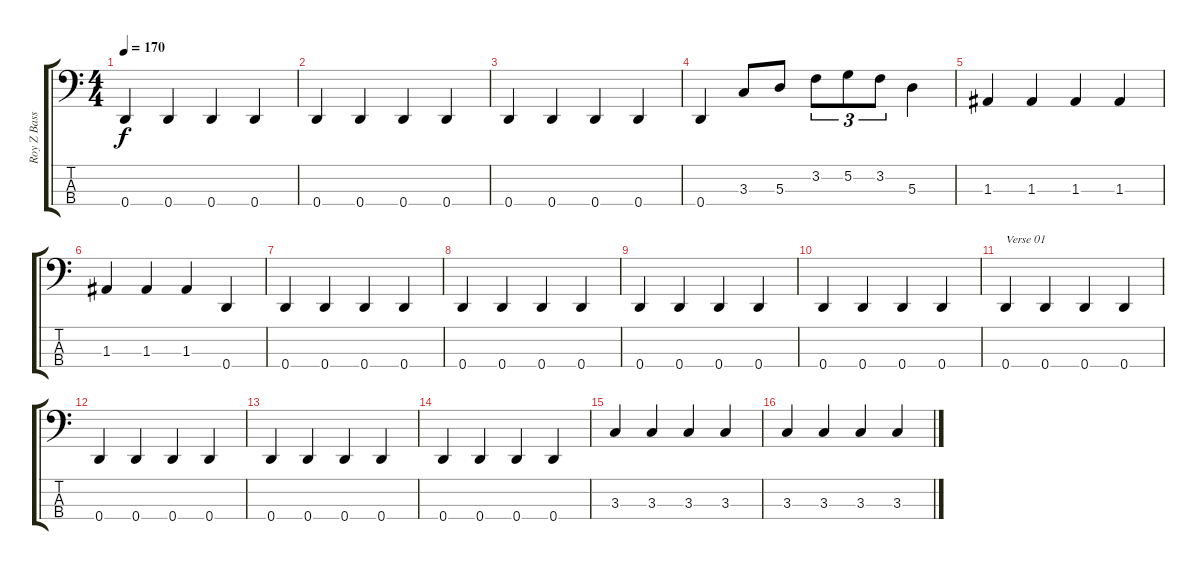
\track ("Roy Z Bass" "Roy Z Bass") {instrument electricbassfinger}
\staff {score tabs}
\tuning (G2 D2 A1 D1) {hide}
\ts (4 4)
\tempo 170
\clef f4
\ks c
0.4.4{dy f} 0.4.4 0.4.4 0.4.4 |
0.4.4 0.4.4 0.4.4 0.4.4 |
0.4.4 0.4.4 0.4.4 0.4.4 |
0.4.4 3.3.8 5.3.8 3.2.8{tu (3 2)} 5.2.8{tu (3 2)} 3.2.8{tu (3 2)} 5.3.4 |
1.3.4 1.3.4 1.3.4 1.3.4 |
1.3.4 1.3.4 1.3.4 0.4.4 |
0.4.4 0.4.4 0.4.4 0.4.4 |
0.4.4 0.4.4 0.4.4 0.4.4 |
0.4.4 0.4.4 0.4.4 0.4.4 |
0.4.4 0.4.4 0.4.4 0.4.4 |
0.4.4{txt "Verse 01"} 0.4.4 0.4.4 0.4.4 |
0.4.4 0.4.4 0.4.4 0.4.4 |
0.4.4 0.4.4 0.4.4 0.4.4 |
0.4.4 0.4.4 0.4.4 0.4.4 |
3.3.4 3.3.4 3.3.4 3.3.4 |
3.3.4 3.3.4 3.3.4 3.3.4
